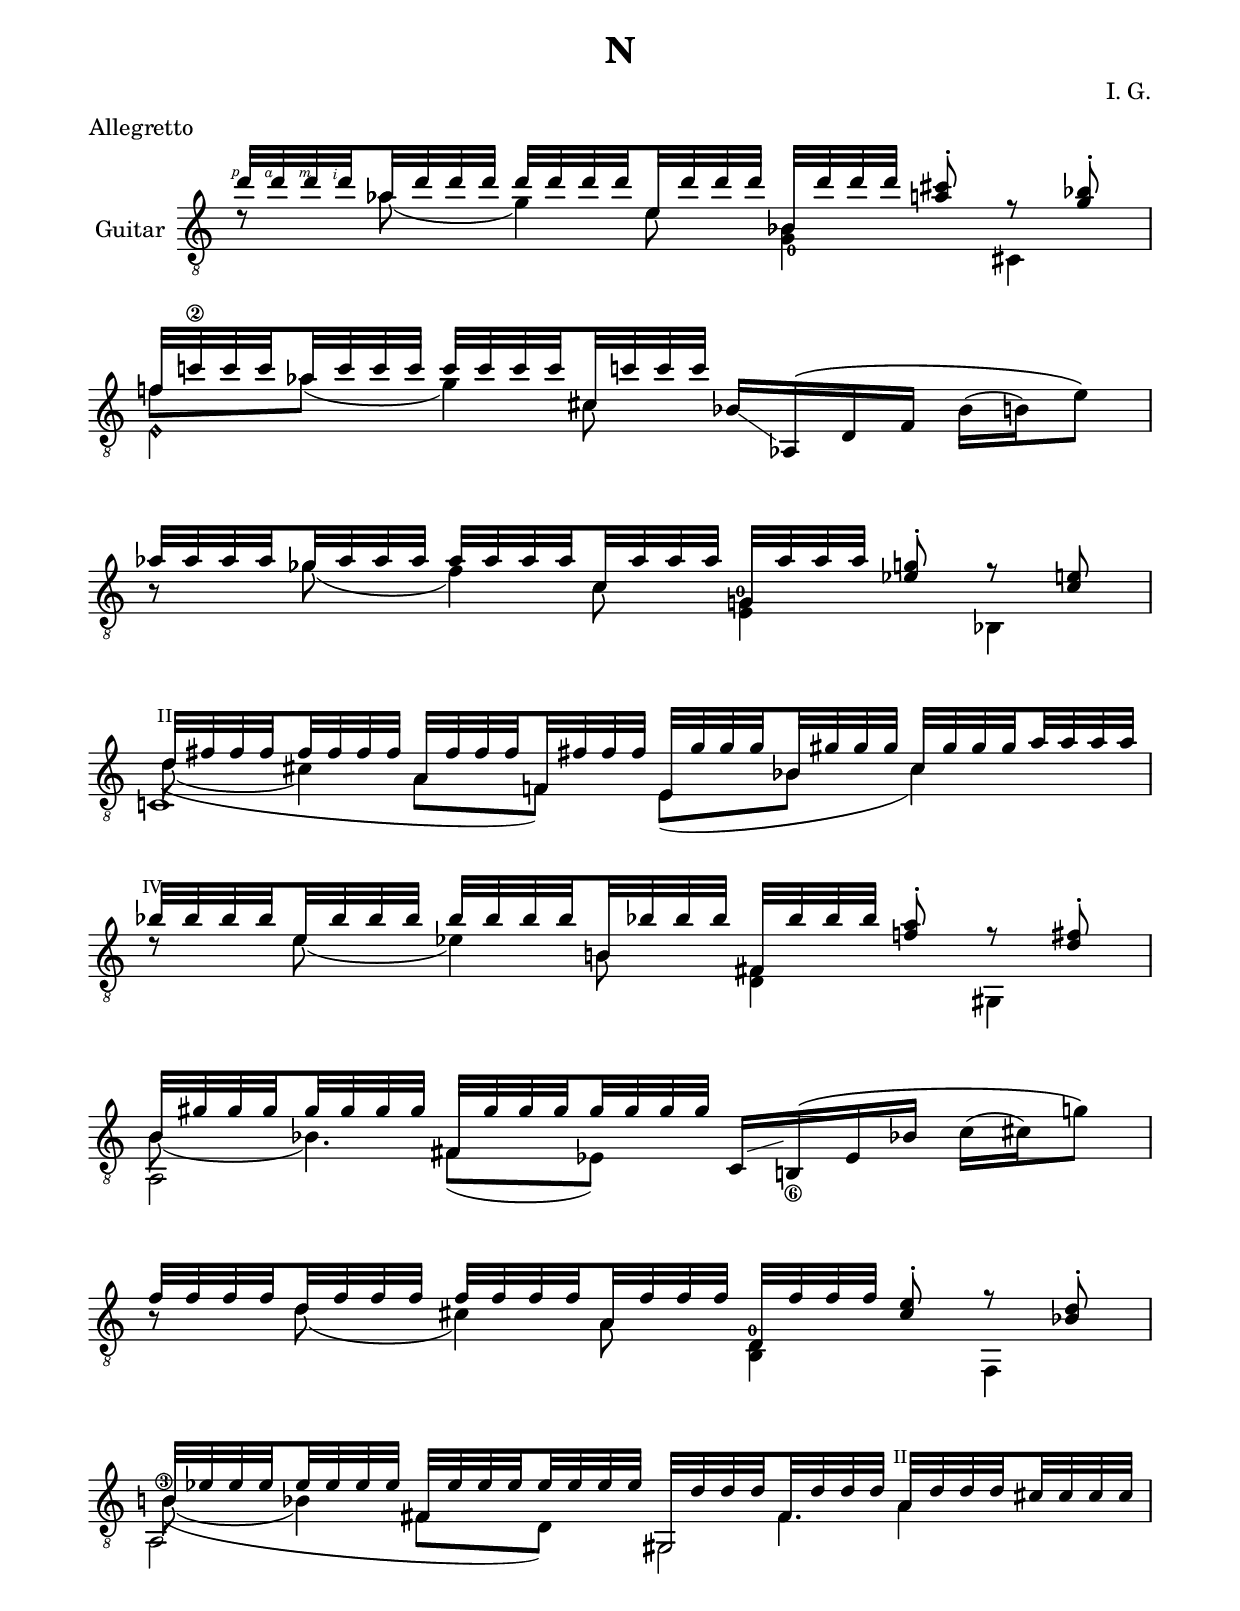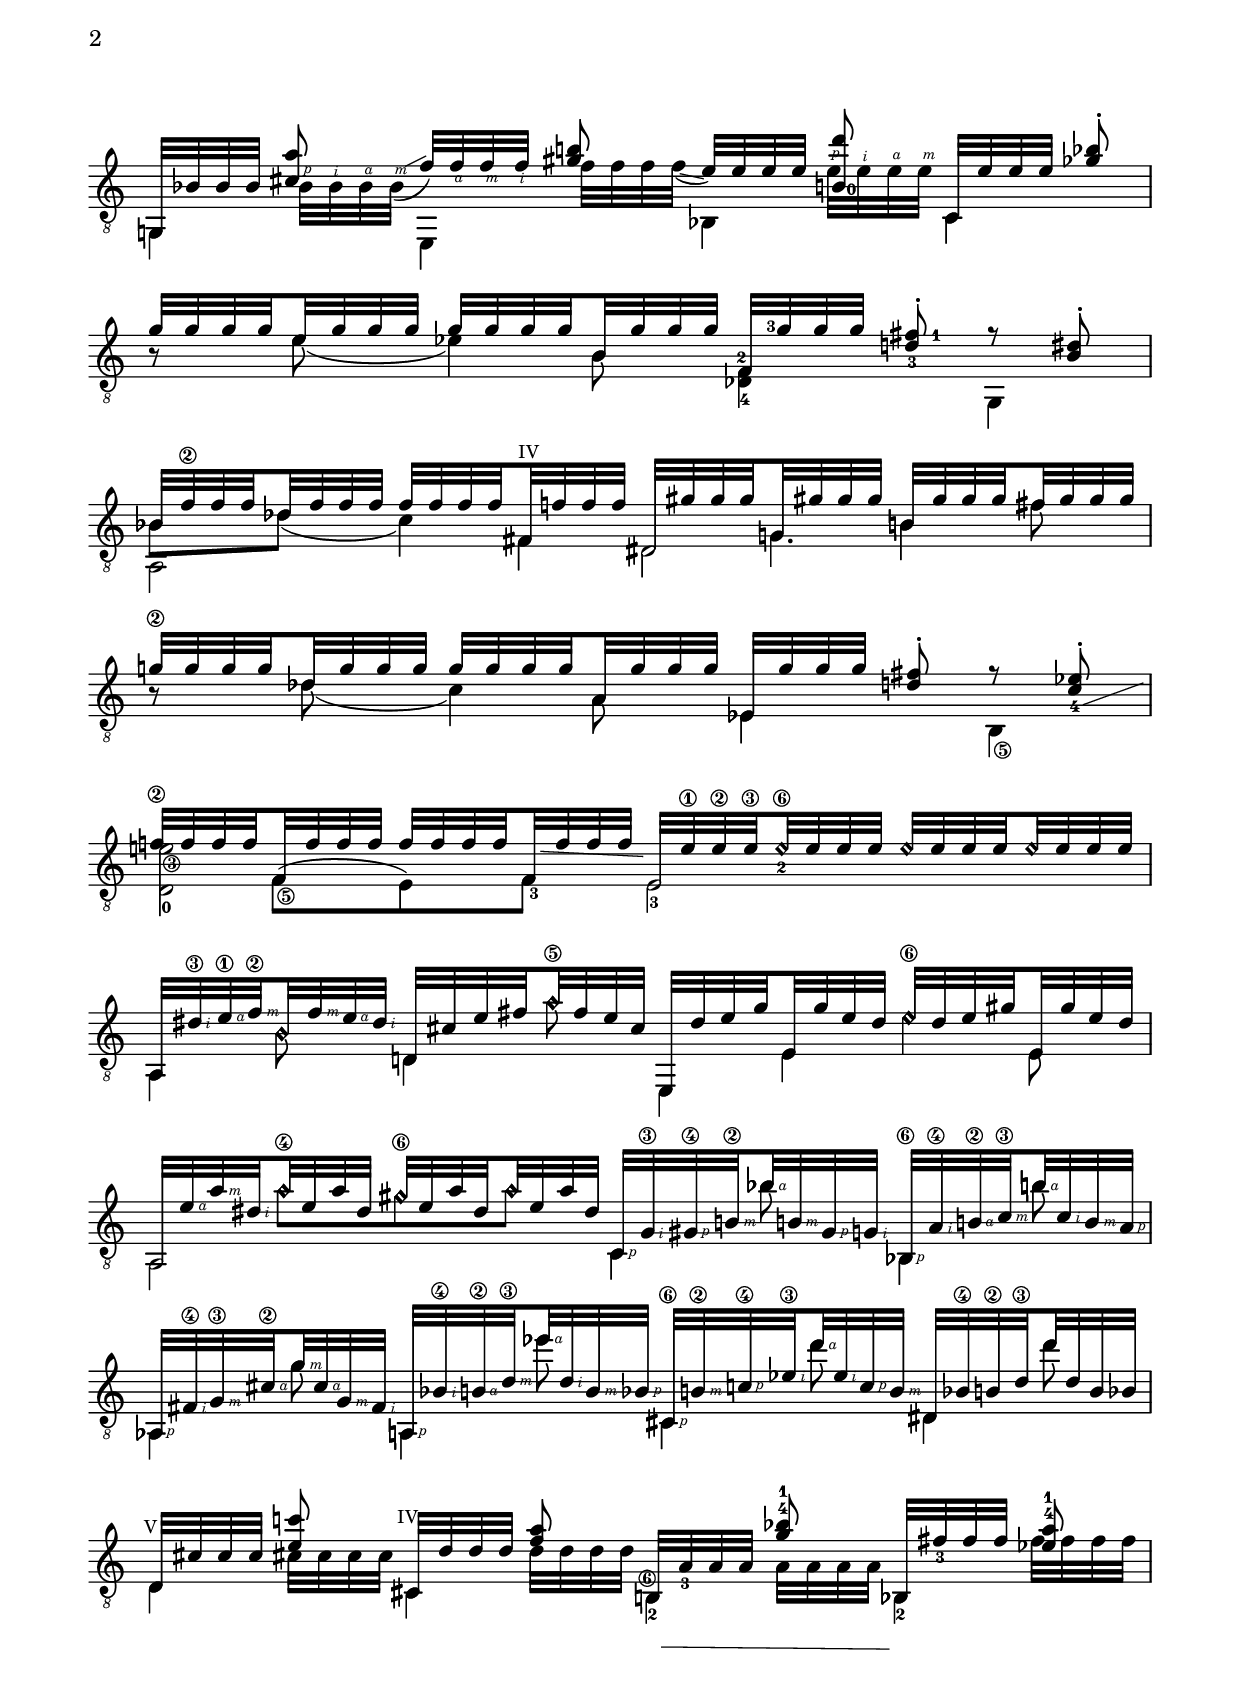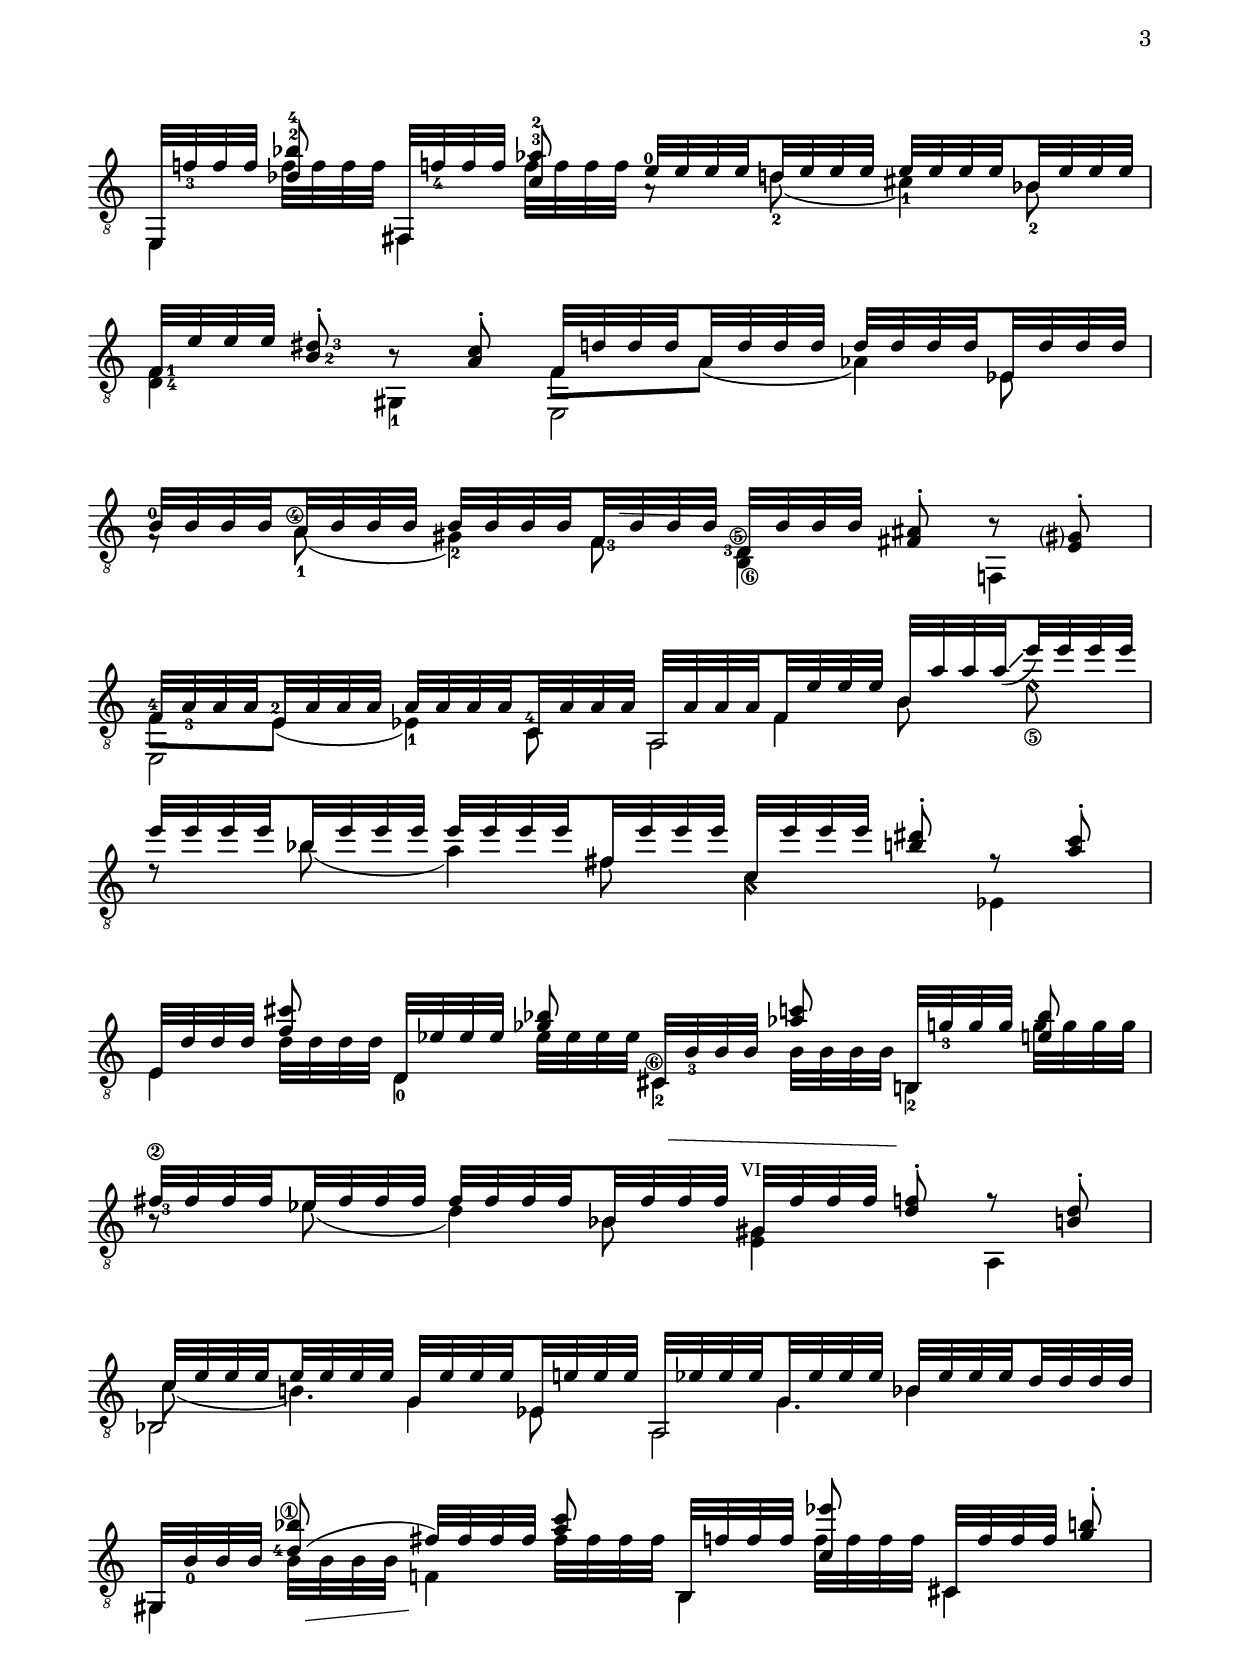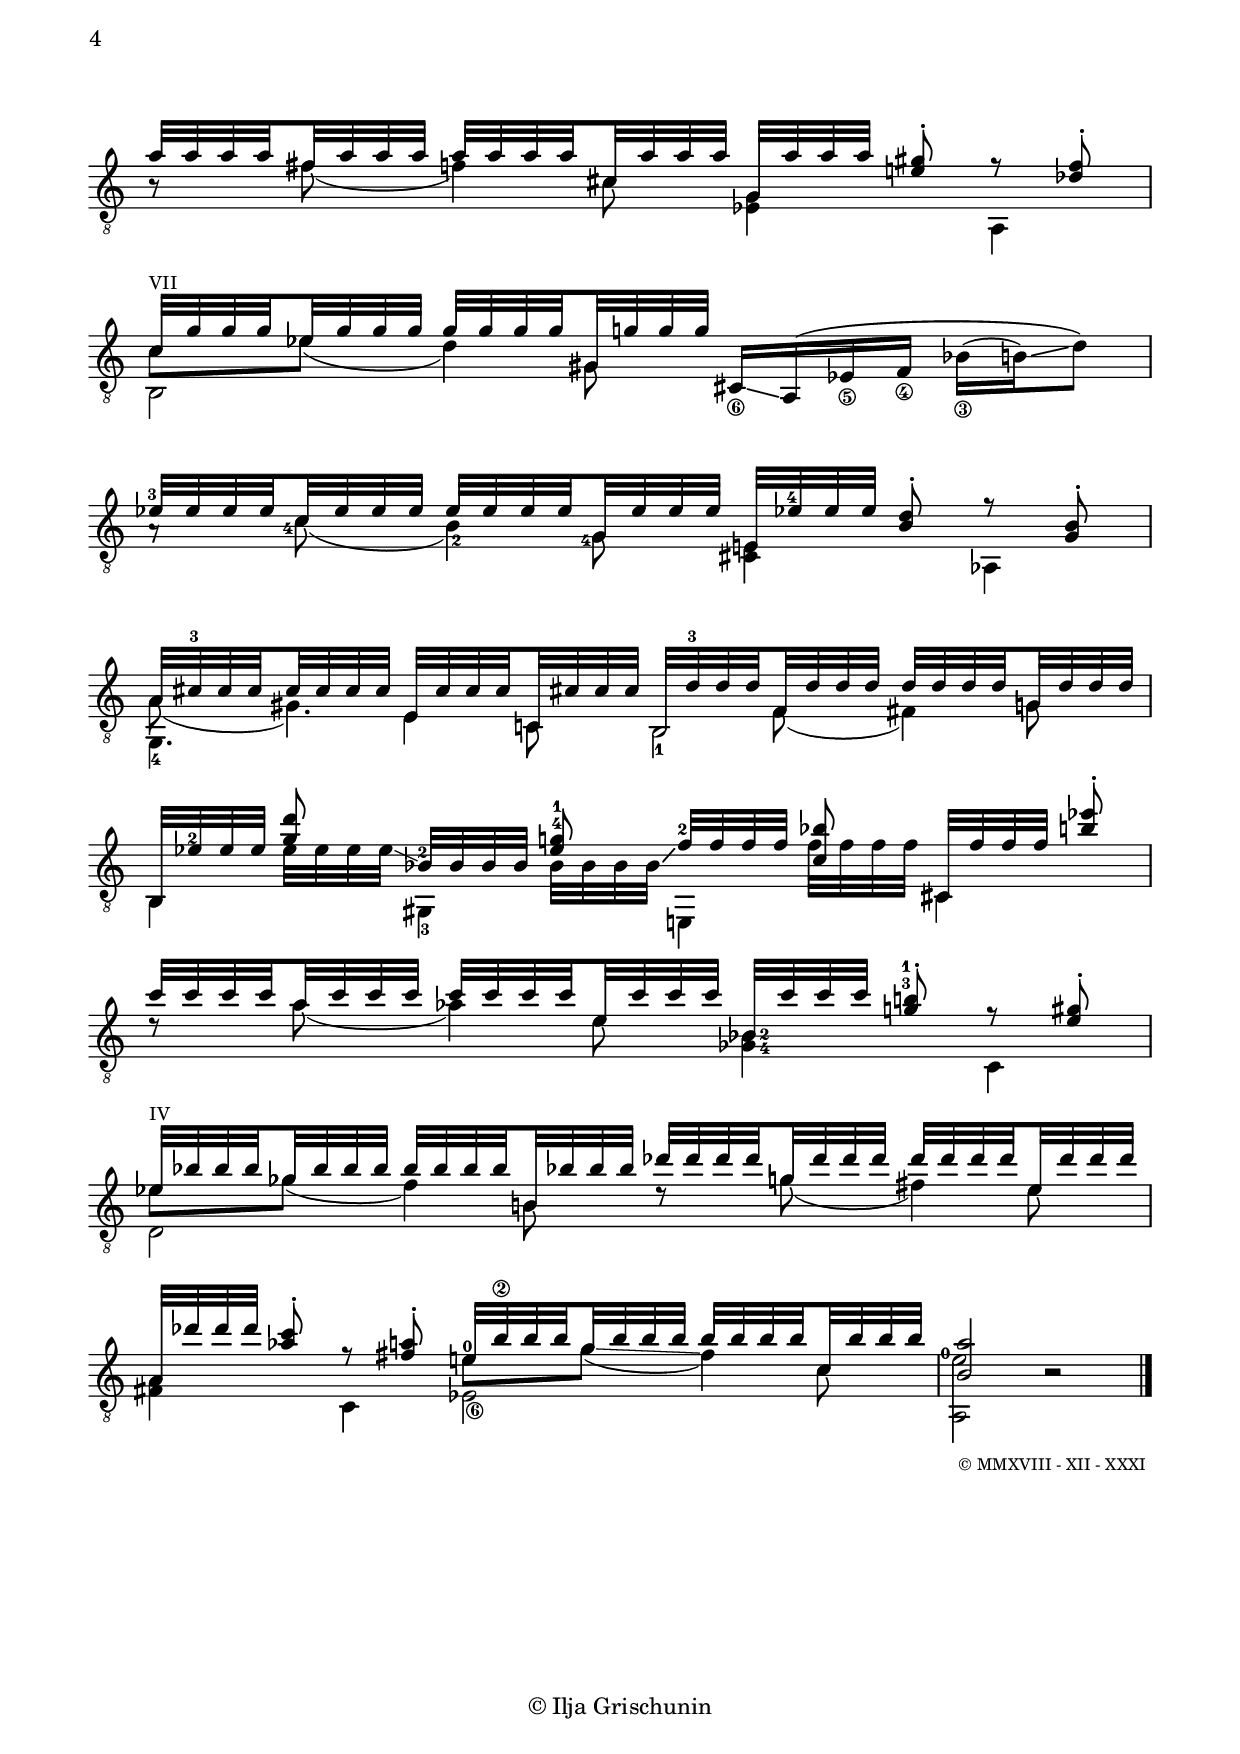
\version "2.19.15"

\language "deutsch"

\header {
  title = "N"
  meter = "Allegretto"
  composer = "I. G."
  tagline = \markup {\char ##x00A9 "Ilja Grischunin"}
}

\paper {
  #(set-paper-size "a4")
  top-markup-spacing.basic-distance = 5
  markup-system-spacing.basic-distance = 15
  top-system-spacing.basic-distance = 20
  system-system-spacing.basic-distance = 19
  score-system-spacing.basic-distance = 20
  last-bottom-spacing.basic-distance = 20

  %two-sided = ##t
  %inner-margin = 25
  %outer-margin = 15
  left-margin = 15
  right-margin = 15
}

\layout {
  \context {
    \Voice
    \override Glissando.thickness = #1.5
    \override Glissando.gap = #0.1
  }
  \context {
    \Score
    \remove "Bar_number_engraver"
  }
}
%%%%%%%%%%%%%%%%%%%%%%%%%%%%%%%%%%%%%%
#(define RH rightHandFinger)

xLV = #(define-music-function (parser location further) (number?) #{
  \once \override LaissezVibrerTie.X-extent = #'(0 . 0)
  \once \override LaissezVibrerTie.details.note-head-gap = #(/
                                                             further -2)
  \once \override LaissezVibrerTie.extra-offset = #(cons (/
                                                          further 2) 0)
         #})

stringNumberSpanner =
#(define-music-function (parser location StringNumber) (string?)
   #{
     \override TextSpanner.font-size = #-5
     \override TextSpanner.dash-fraction = #0.3
     \override TextSpanner.dash-period = #1.5
     \override TextSpanner.bound-details.right.arrow = ##t
     \override TextSpanner.arrow-width = #0.2
     \override TextSpanner.arrow-length = #0.7
     \override TextSpanner.bound-details.left.stencil-align-dir-y = #CENTER
     \override TextSpanner.bound-details.left.text = \markup { \circle \number #StringNumber }
   #})

stringNumSpan =
#(define-music-function (parser location StringNumber) (string?)
   #{
     \override TextSpanner.font-size = #-5
     \override TextSpanner.dash-fraction = #0.3
     \override TextSpanner.dash-period = #1.5
     %\override TextSpanner.bound-details.right.arrow = ##t
     %\override TextSpanner.arrow-width = #0.2
     %\override TextSpanner.arrow-length = #0.7
     \override TextSpanner.bound-details.left.stencil-align-dir-y = #CENTER
     \override TextSpanner.bound-details.left.text = \markup { \circle \number #StringNumber }
   #})

%%%%%%%%%%%%%%%%%%%%%%%%%%%%%%%%%%%%%%

global = {
  %\key d \major
  \time 4/4
  \override Staff.TimeSignature.stencil = ##f
}

ossia = \relative {
  \set Staff.fontSize = #-3
  \override Staff.StaffSymbol.staff-space = #(magstep -3)
  \override Staff.StaffSymbol.thickness = #(magstep -3)
  \global
  d''2~ d8 cis-. r b-. c!2 r
  \break
  as~ as8 g-. r e fis2 r
  \break
  b~ b8 a-. r fis-. as2 r
  \break
  f~ f8 e-. r d es2 d'4.( cis8)
  \break
  b4 f' e4. b'8 g2~ g8 fis-. r es-. f!2 as
  g2~ g8 fis-. r es-. f2 e R1 r2 b4 h g es' d2
  cis4 d a fis' f2 e~ e8 dis-. r c-. d2 h~ h8 b-. r g-. a2 r
  e'~ e8 dis-. r c-. d4 es h g' fis2~ fis8 f-. r d-.
  e2 es4.( d8) h4 fis' f4. h8 a2~ a8 gis-. r f-. g2 r
  es2~ es8 d-. r h-. cis2 r es4 b f'4. es'8
  c2~ c8 h-. r gis-. b2 des~ des8 c-. r a-. h2 a
}

classicalGuitar = \relative {
  \global
  <<
    {
      \set subdivideBeams = ##t
      \set baseMoment = #(ly:make-moment 1/8)
      \set beatStructure = #'(2 2 2 2)
      \override StrokeFinger.extra-offset = #'(-2.3 . 0.8)
      d''32\RH #1 d\RH #4 d\RH #3 d\RH #2 as d d d d d d d e, d' d d
      b, d' d d <a cis>8-.\noBeam r <g b>-.
    }
    \\
    {
      d8\rest as'( g4)
      \once\override Fingering.extra-offset = #'(0.3 . 1)
      <g,_0 b>4 cis,
    }
    \\
    {
      \voiceTwo
      s4. e'8 s2
    }
  >>
  <<
    {
      f!32 c'!\2 c c as c c c c c c c cis, c'! c c
    }
    \\
    {
      f,8 as( g4)
    }
    \\
    {
      \voiceTwo
      s4. cis,8
    }
    \\
    {
      \voiceTwo
      e,2\harmonic
    }
  >>
  b'16-\markup {
    \postscript #"1.2 2.2 moveto 3.6 -2.5 rlineto stroke"
  } as,\( d f b( h) e8\)
  <<
    {
      \set subdivideBeams = ##t
      \set baseMoment = #(ly:make-moment 1/8)
      \set beatStructure = #'(2 2 2 2)
      as32 as as as ges as as as as as as as c, as' as as
      g, as' as as <es g>8-.\noBeam r <c e>
    }
    \\
    {
      h8\rest ges'( f4)
      \once\override Fingering.extra-offset = #'(-0.5 . -3)
      <e, g!-0>4 b
    }
    \\
    {
      \voiceTwo
      s4. c'8 s2
    }
  >>
  <<
    {
      \override TextScript.font-size = -2
      \once\override TextScript.extra-offset = #'(-0.5 . -1.5)
      d32^"II" fis fis fis fis fis fis fis
      a, fis' fis fis f,! fis'! fis fis
      e, g' g g b, gis' gis gis cis, gis' gis gis a a a a
    }
    \\
    {
      d,8( cis4) s8
    }
    \\
    {
      \voiceTwo
      \hideNotes
      \shape #'((0.8 . 0.3) (0 . 0) (0 . 0) (0 . 0)) Slur
      d4(\unHideNotes a8 f) e( b' cis4)
    }
    \\
    {
      \voiceTwo
      c,!1
    }
  >>
  <<
    {
      \once\override TextScript.extra-offset = #'(-0.7 . -1.5)
      b''32^"IV" b b b e, b' b b b b b b h,! b'! b b
      fis, b' b b <f! a>8-.\noBeam r <d fis>-.
    }
    \\
    {
      d8\rest e( es4) <d, fis> gis,
    }
    \\
    {
      \voiceTwo
      s4. h'8 s2
    }
  >>
  <<
    {
      h32 gis' gis gis gis gis gis gis fis, gis' gis gis gis gis gis gis
    }
    \\
    {
      h,8( b4.)
    }
    \\
    {
      \voiceTwo
      s4 fis8( es)
    }
    \\
    {
      \voiceTwo
      a,2
    }
  >>
  c16-\markup {
    \postscript #"1.7 1.2 moveto 3.5 1 rlineto stroke"
  } h!_\6\( es b'! c( cis) g'8\)
  \break
  <<
    {
      \set subdivideBeams = ##t
      \set baseMoment = #(ly:make-moment 1/8)
      \set beatStructure = #'(2 2 2 2)
      f32 f f f d f f f f f f f a, f' f f
      d, f' f f <cis e>8-.\noBeam r <b d>-.
    }
    \\
    {
      h8\rest d( cis4)
      \once\override Fingering.extra-offset = #'(-0.3 . -4.2)
      <h, d-0> f
    }
    \\
    {
      \voiceTwo
      s4. a'8 s2
    }
  >>
  \mergeDifferentlyHeadedOn
  \mergeDifferentlyDottedOn
  <<
    {
      \override TextScript.font-size = -2
      h32 es es es es es es es fis, es' es es es es es es
      gis,, d'' d d fis, d' d d
      \once\override TextScript.extra-offset = #'(-0.5 . -1.5)
      a^"II" d d d cis cis cis cis
    }
    \\
    {
      \once\override StringNumber.extra-offset = #'(-0.5 . -1.5)
      h!8\3( b4) s8 s4 a
    }
    \\
    {
      \voiceTwo
      \hideNotes
      \shape #'((1 . 0.8) (0 . 0) (0 . 0) (0 . 0)) Slur
      h4(\unHideNotes fis8 d) s8 fis4.
    }
    \\
    {
      \voiceTwo
      a,2 gis
    }
  >>
  <<
    {
      s8 <cis' a'> s <gis' h!> s
      \once\override Fingering.extra-offset = #'(1.2 . 2.9)
      <h,!_0 d'>
    }
    \\
    {
      \voiceOne
      g,32[ b' b b]
      \voiceTwo
      \override StrokeFinger.extra-offset = #'(-1.3 . 1.5)
      b\RH #1 b\RH #2 b\RH #4
      \once\override Slur.positions = #'(0 . 1)
      b\RH #3 (-\markup {
        \postscript #"1.5 4.5 moveto 2 1 rlineto stroke"
      }
      \voiceOne
      \override StrokeFinger.extra-offset = #'(-1.3 . -1.2)
      f')[ f\RH #4 f\RH #3 f\RH #2 ]
      \voiceTwo
      f f f f(-\markup {
        \postscript #"0.8 3.8 moveto 2.3 -0.5 rlineto stroke"
      }
      \voiceOne
      e)[ e e e]
      \voiceTwo
      \override StrokeFinger.extra-offset = #'(-1.3 . 1.5)
      e\RH #1 e\RH #2 e\RH #4 e\RH #3
    }
    \\
    {
      \voiceTwo
      g,,!4 e b'
    }
  >>
  <<
    {
      c32 e' e e <ges b>8-.\noBeam
    }
    \\
    {
      c,,4
    }
  >>
  <<
    {
      \override Fingering.staff-padding = #'()
      g''32 g g g e g g g g g g g h, g' g g
      \once\override Fingering.extra-offset = #'(-0.3 . 3)
      f,_2
      \once\override Fingering.extra-offset = #'(-1.3 . -4.2)
      g'-3 g g
      \set fingeringOrientations = #'(down right)
      <d!-3 fis-1>8-.\noBeam r <h dis>-.
    }
    \\
    {
      h8\rest e( es4) <des,_4 f> g,
    }
    \\
    {
      \voiceTwo
      s4. h'8 s2
    }
  >>
  <<
    {
      b32 f'\2 f f des f f f f f f f fis,^"IV" f'! f f
      dis, gis' gis gis g,! gis'! gis gis h, gis' gis gis fis gis gis gis
    }
    \\
    {
      s2. s8 fis
    }
    \\
    {
      \voiceTwo
      b,8 des( c4) s h
    }
    \\
    {
      \voiceTwo
      s4. fis4 g4.
    }
    \\
    {
      \voiceTwo
      a,2 dis
    }
  >>
  <<
    {
      g'!32\2 g g g des g g g g g g g a, g' g g
      es, g' g g <d fis>8-.\noBeam r <c-4 es>-.-\markup {
        \postscript #"1.5 -3.5 moveto 5.8 2.1 rlineto stroke"
      }
    }
    \\
    {
      h8\rest des( c4) es,
      \once\override StringNumber.extra-offset = #'(0.7 . 2)
      h_\5
    }
    \\
    {
      \voiceTwo
      s4. a'8 s2
    }
  >>
  <<
    {
      f'!32\2 f f f f, f' f f f f f f f, f' f f
      e, e'\1 e\2 e\3 e\harmonic\6_2 e e e e\harmonic e e e e\harmonic e e e
    }
    \\
    {
      s8
      \once\override StringNumber.extra-offset = #'(0.7 . 3)
      f,^(_\5 e)
      \override Fingering.extra-offset = #'(0.5 . 3)
      f-3-\markup {
        \postscript #"1.8 3.8 moveto 9.9 -0.5 rlineto stroke"
      }
    }
    \\
    {
      \voiceTwo
      \once\override NoteColumn.force-hshift = #0.2
      \once\override StringNumber.extra-offset = #'(0.5 . -3.3)
      <d_0 e'!\3>2 e2-3
    }
  >>
  <<
    {
      a,32 dis'\3\RH #2 e\1\RH #4 f\2\RH #3 h,\harmonic f'\RH #3 e\RH #4 dis\RH #2 d,! cis' e fis a\harmonic\5 fis e cis
      e,, dis'' e g e, g' e dis e\harmonic\6 dis e gis e, gis' e dis
      a, e''\RH #4 a\RH #3 dis,\RH #2 a'\harmonic\4 e a dis, gis\harmonic\6 e a dis, a'\harmonic e a dis,
    }
    \\
    {
      s8 h\harmonic s a'\harmonic s e,4 e8
      s a'\harmonic gis\harmonic a\harmonic
    }
    \\
    {
      \voiceTwo
      a,,4 d e, e''\harmonic a,,2
    }
  >>
  <<
    {
      \override Fingering.staff-padding = #'()
      c32\RH #1 g'\3\RH #2 gis\4\RH #1 h!\2\RH #3 b'\RH #4 h,!\RH #3 gis\RH #1 g\RH #2 b,\6\RH #1 a'\4\RH #2 h!\2\RH #4 c\3\RH#3 h'\RH #4 c,\RH #2 h\RH #3 a\RH #1
      as,\RH #1 fis'\4\RH #2 g\3\RH #3 cis\2\RH #4 g'\RH #3 cis,\RH #4 g\RH #3 fis\RH #2 a,\RH #1 b'\4\RH #2 h\2\RH #4 d\3\RH #3 es'\RH #4 d,\RH #2 h\RH #3 b\RH #1
      cis,\6\RH #1 h'\2\RH #3 c!\4\RH #1 es\3\RH #2 d'\RH #4 es,\RH #2 c\RH #1 h\RH #3 dis, b'\4 h\2 d\3 d' d, h b
      %d, b' h es cis' es, h b cis, h'\2 c!\4 es\3 d' es, c h
    }
    \\
    {
      s8 b' s h s g s es' s d s d
      %cis s d s a s fis' s f!
    }
    \\
    {
      \voiceTwo
      c,,4 b as a cis dis
      %d cis h b e
    }
  >>
  <<
    {
      s8 <e' c'!> s <f a> s
      \set fingeringOrientations = #'(up)
      <g-4 b-1> s <es-4 a-1> s <des-2 b'-4> s <c-3 as'-2>
    }
    \\
    {
      \override TextScript.font-size = -2
      \override Fingering.staff-padding = #'()
      \voiceOne
      \once\override TextScript.extra-offset = #'(-0.5 . -1.5)
      d,32[^"V" cis' cis cis]
      \voiceTwo
      cis! cis cis cis
      \voiceOne
      \once\override TextScript.extra-offset = #'(-0.8 . -1.5)
      cis,[^"IV" d' d d]
      \voiceTwo
      d d d d
      \voiceOne
      \once\override StringNumber.extra-offset = #'(-0.5 . -6)
      h,[^\6_2-\markup {
        \postscript #"1.5 -10.8 moveto 22 -0.2 rlineto stroke"
      } a'_3 a a]
      \voiceTwo
      a a a a
      \voiceOne
      b,[_2 fis''_3 fis fis]
      \voiceTwo
      fis fis fis fis
      \voiceOne
      e,,[ f''!_3 f f]
      \voiceTwo
      f f f f
      \voiceOne
      fis,,[ f''!_4 f f]
      \voiceTwo
      f f f f
    }
    \\
    {
      \voiceTwo
      d,4 cis h! b e, fis!
    }
  >>
  <<
    {
      \set subdivideBeams = ##t
      \set baseMoment = #(ly:make-moment 1/8)
      \set beatStructure = #'(2 2 2 2)
      \once\override Fingering.extra-offset = #'(-0.3 . -3.3)
      e''32-0 e e e d e e e e e e e b e e e
      f, e' e e
      \set fingeringOrientations = #'(right)
      <h-2 dis-3>8-.\noBeam h\rest <a c>-.
      %\unset fingeringOrientations
    }
    \\
    {
      a8\rest d(-2 cis4_1)
      \set fingeringOrientations = #'(right)
      <d,-4 f-1>
      %\unset fingeringOrientations
      gis,_1
    }
    \\
    {
      \voiceTwo
      s4. b'8-2 s2
    }
  >>
  <<
    {
      f32 d' d d a d d d d d d d es, d' d d
    }
    \\
    {
      f,8 a( as4)
    }
    \\
    {
      \voiceTwo
      s4. es8
    }
    \\
    {
      \voiceTwo
      e,2
    }
  >>
  \break
  <<
    {
      \once\override Fingering.extra-offset = #'(-0.3 . -3.5)
      h''32-0 h h h a h h h h h h h f h h h
      \once\override StringNumber.extra-offset = #'(-0.5 . -6)
      \once\override Fingering.extra-offset = #'(-1.5 . 1.8)
      d,\5_3 h' h h <fis ais>8-.\noBeam h\rest <e, gis?>-.
    }
    \\
    {
      f8\rest
      \once\override StringNumber.extra-offset = #'(-0.6 . -2.3)
      a(\4_1 gis4_2)
      \once\override StringNumber.extra-offset = #'(0.6 . 2.5)
      <h,_\6 d> f!
    }
    \\
    {
      \voiceTwo
      s4.
      \once\override Fingering.extra-offset = #'(1.3 . 3.2)
      f'8_3-\markup {
        \postscript #"2.7 3.8 moveto 9.7 -0.3 rlineto stroke"
      } s2
    }
  >>
  <<
    {
      \once\override Fingering.extra-offset =#'(-0.3 . -4.3)
      f32-4 a_3 a a
      \once\override Fingering.extra-offset =#'(-0.3 . -4.7)
      e-2 a a a a a a a
      \once\override Fingering.extra-offset =#'(-0.3 . -5.6)
      c,-4 a' a a
    }
    \\
    {
      f8 e( es4_1)
    }
    \\
    {
      \voiceTwo
      s4. c8
    }
    \\
    {
      \voiceTwo
      e,2
    }
  >>
  <<
    {
      a32 a' a a f e' e e h a' a a_(\glissando e') e e e
    }
    \\
    {
      s8 f,,4 e'8_\5\harmonic
    }
    \\
    {
      \voiceTwo
      s4 h8 s
    }
    \\
    {
      \voiceTwo
      a,2
    }
  >>
  <<
    {
      e'''32 e e e b e e e e e e e fis, e' e e
      c, e' e e <h dis>8-.\noBeam r <a c>-.
    }
    \\
    {
      d,8\rest b'( a4) <a,\harmonic c>4 es
    }
    \\
    {
      \voiceTwo
      s4. fis'8 s2
    }
  >>
  <<
    {
      s8 <f cis'> s <ges b> s <as c> s <e b'>
    }
    \\
    {
      \override TextScript.font-size = -2
      \override Fingering.staff-padding = #'()
      \voiceOne
      e,32[ d' d d]
      \voiceTwo
      d d d d
      \voiceOne
      \once\override TextScript.extra-offset = #'(-0.8 . -1.5)
      d,[_0 es' es es]
      \voiceTwo
      es es es es
      \voiceOne
      \once\override StringNumber.extra-offset = #'(-0.5 . -6)
      cis,[^\6_2-\markup {
        \postscript #"1.5 -11 moveto 22 -0.6 rlineto stroke"
      }
      h'_3 h h]
      \voiceTwo
      h h h h
      \voiceOne
      h,![_2 g''_3 g g]
      \voiceTwo
      g g g g
    }
    \\
    {
      \voiceTwo
      e,4 d cis h
    }
  >>
  <<
    {
      \once\override Fingering.extra-offset = #'(1 . 0.8)
      fis''32\2_3 fis fis fis es fis fis fis fis fis fis fis b, fis' fis fis
      \once\override TextScript.extra-offset = #'(-1 . -1.5)
      gis,^"VI" fis' fis fis <d f>8-.\noBeam r <h d>-.
    }
    \\
    {
      h8\rest es( d4) <e, gis> a,
    }
    \\
    {
      \voiceTwo
      s4. b'8 s2
    }
  >>
  <<
    {
      c32 e e e e e e e g, e' e e es, e'! e e
      a,, es'' es es g, es' es es b es es es d d d d
    }
    \\
    {
      c8( h!4.) s4 b
    }
    \\
    {
      \voiceTwo
      s4 g
    }
    \\
    {
      \voiceTwo
      \hideNotes c4\unHideNotes s8 es, s8 g4.
    }
    \\
    {
      \voiceTwo
      b,2 a
    }
  >>
  <<
    {
      s8
      \set fingeringOrientations = #'(left)
      \once\override StringNumber.extra-offset = #'(-0.5 . -3)
      <d'-4 b'\1>-\markup {
        \postscript #"1.7 -8.3 moveto 10 1 rlineto stroke"
      } s <a' c> s <c, es'>
    }
    \\
    {
      \voiceOne
      gis,32[ h'_0 h h]
      \voiceTwo
      \shape #'((1.3 . 0.2) (1 . 0) (-1 . 0) (0 . -0.5)) Slur
      h^( h h h
      \voiceOne
      fis')[ fis fis fis]
      \voiceTwo
      fis fis fis fis
      \voiceOne
      h,,[ f'' f f]
      \voiceTwo
      f f f f
    }
    \\
    {
      \voiceTwo
      gis,,!4 f'! h,
    }
  >>
  <<
    {
      cis32 f' f f <g h>8-.\noBeam
    }
    \\
    {
      cis,,4
    }
  >>
  <<
    {
      a''32 a a a fis a a a a a a a cis, a' a a
      g, a' a a <e! gis>8-.\noBeam r <des f>-.
    }
    \\
    {
      h8\rest fis'( f4) <es, g> a,
    }
    \\
    {
      \voiceTwo
      s4. cis'8 s2
    }
  >>
  <<
    {
      c32^"VII" g' g g es g g g g g g g gis, g'! g g
    }
    \\
    %{
      s2
    %}
    %\\
    {
      \voiceTwo
      c,8 es( d4)
    }
    \\
    {
      \voiceTwo
      s4. gis,8
    }
    \\
    {
      \voiceTwo
      h,2
    }
  >>
  cis16_\6\glissando a\( es'_\5 f_\4 b(_\3 h)\glissando d8\)
  \break
  <<
    {
      \set subdivideBeams = ##t
      \set baseMoment = #(ly:make-moment 1/8)
      \set beatStructure = #'(2 2 2 2)
      \once\override Fingering.extra-offset = #'(-0.3 . -3)
      es32-3 es es es c es es es es es es es g, es' es es
      e,!
      \once\override Fingering.extra-offset = #'(-0.3 . -4)
      es'!-4 es es <h d>8-.\noBeam r <g h>-.
    }
    \\
    {
      a8\rest
      \once\override Fingering.extra-offset = #'(-1.3 . 3.5)
      c-4(
      \once\override Fingering.extra-offset = #'(0.3 . 1.8)
      h4-2) <cis, e> as
    }
    \\
    {
      \voiceTwo
      s4.
      \once\override Fingering.extra-offset = #'(-1.3 . 3.5)
      g'8-4 s2
    }
  >>
  <<
    {
      a32 cis-3 cis cis cis cis cis cis e, cis' cis cis c,! cis'! cis cis
    }
    \\
    {
      a8( gis4.)
    }
    \\
    {
      \voiceTwo
      s4 e
    }
    \\
    {
      \voiceTwo
      g,4.-4 c8
    }
  >>
  <<
    {
      h32 d'-3 d d f, d' d d d d d d g, d' d d
    }
    \\
    {
      s8 f,( fis4)
    }
    \\
    {
      \voiceTwo
      s4. g8
    }
    \\
    {
      \voiceTwo
      h,2-1
    }
  >>
  <<
    {
      \set fingeringOrientations = #'(up)
      s8 <g'' d'> s <es-4 g!-1> s <c b'>
    }
    \\
    {
      \voiceOne
      h,32[
      \once\override Fingering.extra-offset = #'(-0.2 . -4.2)
      es'-2 es es]
      \voiceTwo
      es es es es-\markup {
        \postscript #"1.5 4 moveto 2.2 -1 rlineto stroke"
      }
      \voiceOne
      \once\override Fingering.extra-offset = #'(-0.2 . -3.5)
      b-2[ b b b]
      \voiceTwo
      b b b b\glissando
      \voiceOne
      \once\override Fingering.extra-offset = #'(-0.2 . -3)
      f'-2[ f f f]
      \voiceTwo
      f f f f
    }
    \\
    {
      \voiceTwo
      h,,4 gis-3 e!
    }
  >>
  <<
    {
      cis'32 f' f f <h! es>8-.\noBeam
    }
    \\
    {
      cis,,4
    }
  >>
  <<
    {
      c''32 c c c a c c c c c c c e, c' c c
      b, c' c c
      \once\override Fingering.extra-offset = #'(-0.5 . -3)
      <g!-3 h!-1>8-.\noBeam r <e gis>-.
    }
    \\
    {
      \set fingeringOrientations = #'(right)
      d8\rest a'( as4) <ges,-4 b-2> c,
      \unset fingeringOrientations
    }
    \\
    {
      \voiceTwo
      s4. e'8 s2
    }
  >>
  <<
    {
      \override TextScript.font-size = -2
      es32^"IV" b' b b ges b b b b b b b h,! b'! b b
    }
    \\
    {
      s2
    }
    \\
    {
      \voiceTwo
      es,8 ges( f4)
    }
    \\
    {
      \voiceTwo
      s4. h,8
    }
    \\
    {
      \voiceTwo
      d,2
    }
  >>
  <<
    {
      des''32 des des des g, des' des des des des des des es, des' des des
      a, des' des des <as c>8-.\noBeam r <fis a>-.
    }
    \\
    {
      d8\rest g( fis4)
      <fis, a>4 c
    }
    \\
    {
      \voiceTwo
      s4. es'8 s2
    }
  >>
  <<
    {
      \once\override Fingering.extra-offset = #'(-0.2 . -5.3)
      e!32-0 h'\2 h h g h h h h h h h c, h' h h
    }
    \\
    {
      e,8 g(-\markup {
        \postscript #"1.5 5.1 moveto 10 -0.4 rlineto stroke"
      } fis4)
    }
    \\
    {
      \voiceTwo
      s4. c8
    }
    \\
    {
      \voiceTwo
      \once\override StringNumber.extra-offset = #'(0.5 . 2.6)
      es,2_\6
    }
  >>
  <<
    {
      <h' a'>2
    }
    \\
    {
      \override Fingering.extra-offset = #'(-1.3 . -1)
      <a, e''-0>
    }
  >>
  r
  \bar "|."
  \override Score.RehearsalMark.self-alignment-X = #RIGHT
  \override Score.RehearsalMark.direction = #DOWN
  \override Score.RehearsalMark.extra-offset = #'(0 . -3)
  \mark \markup {\teeny{\char ##x00A9 "MMXVIII - XII - XXXI"}}
}

%%%%%%%%%%%%%%%%%%%%%%%%%%%%%%%%%%%%%%
\score {
  \new StaffGroup<<

    \new Staff \with {
      instrumentName = "Guitar"
    }
    {
      \clef "treble_8" \classicalGuitar
    }

  >>
}
